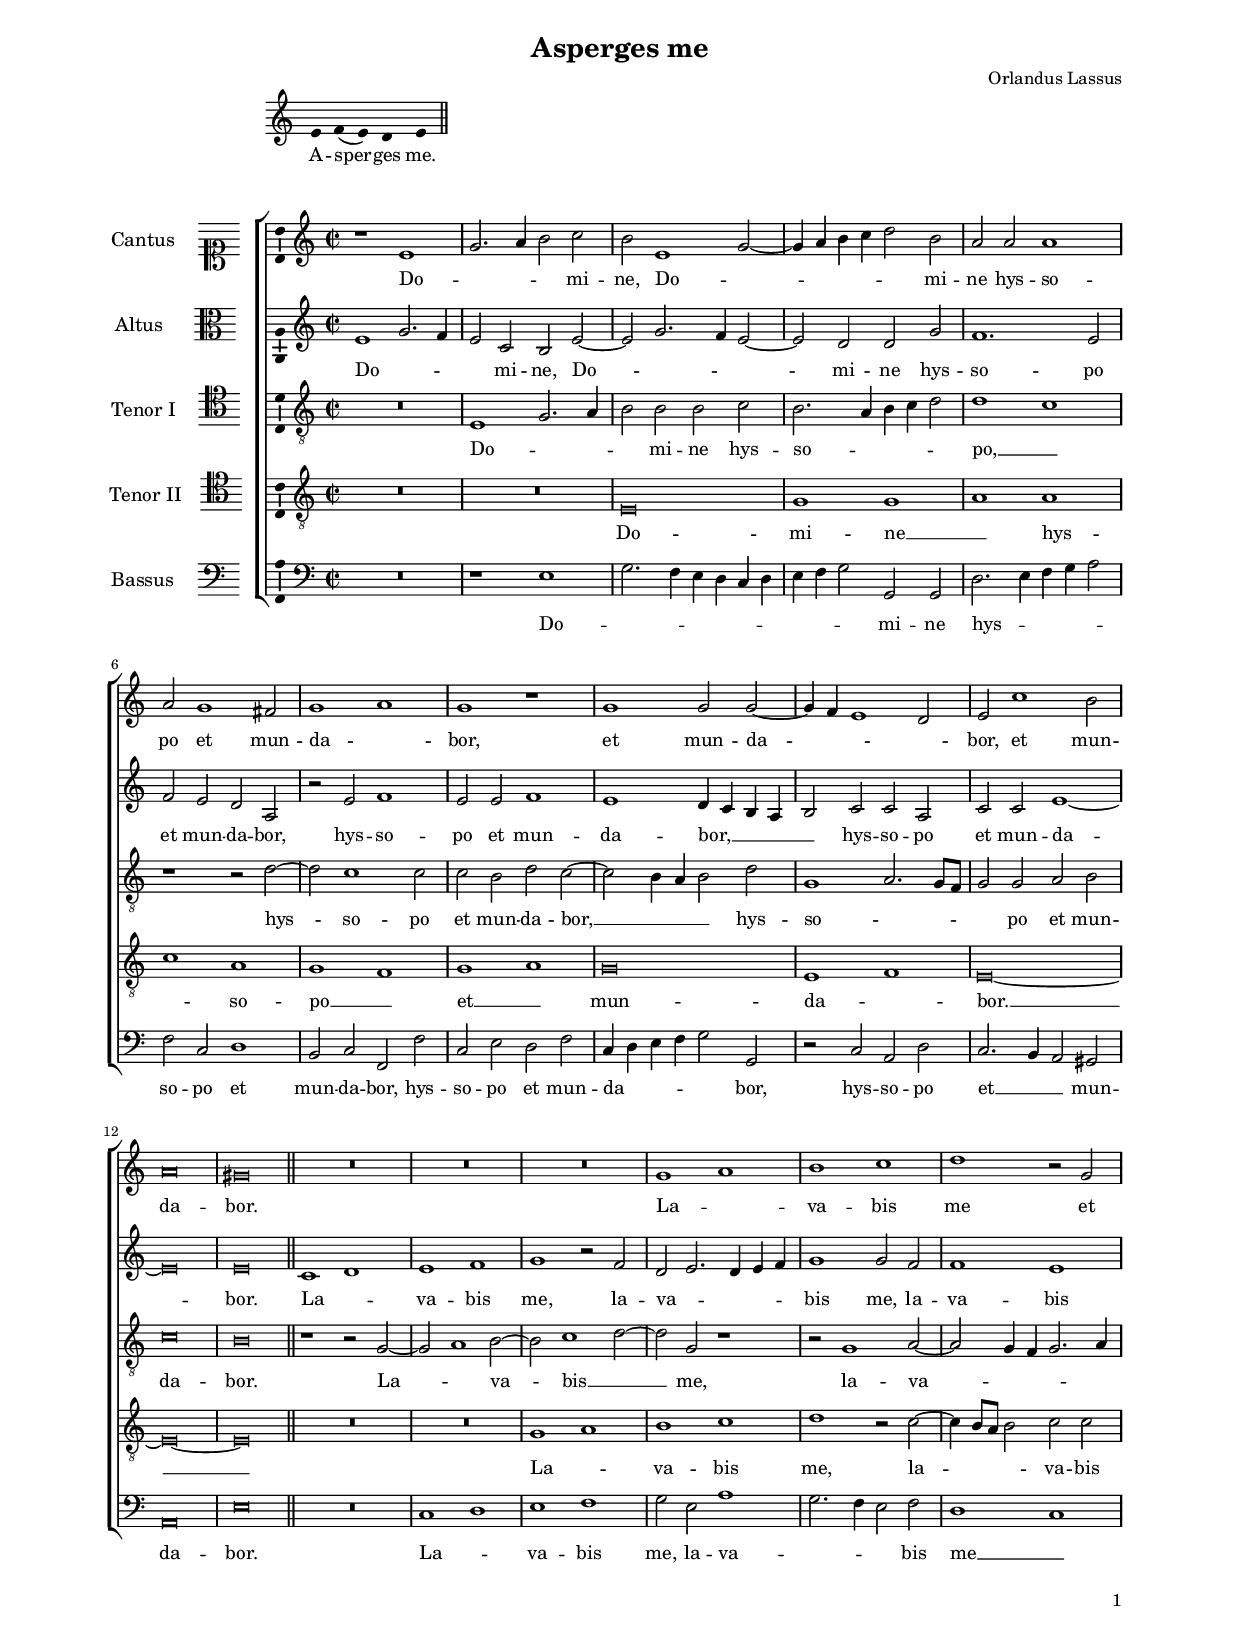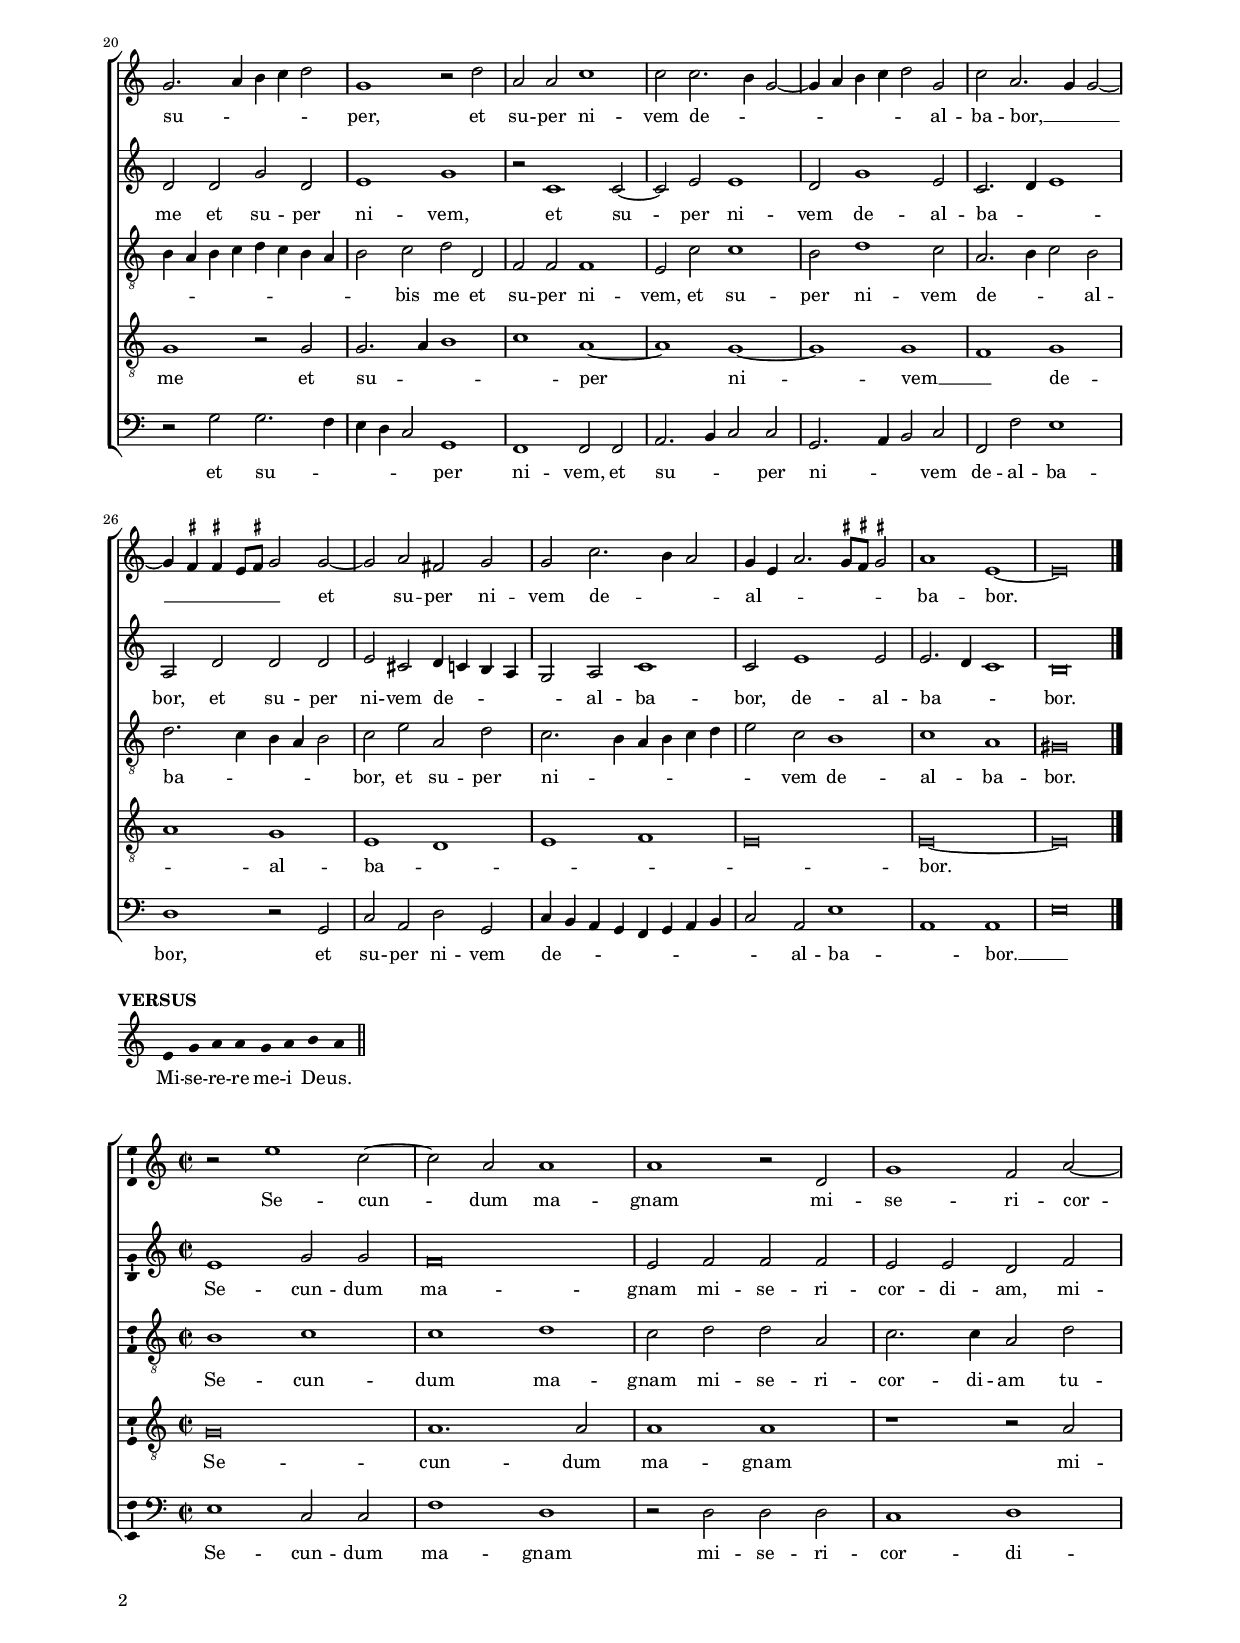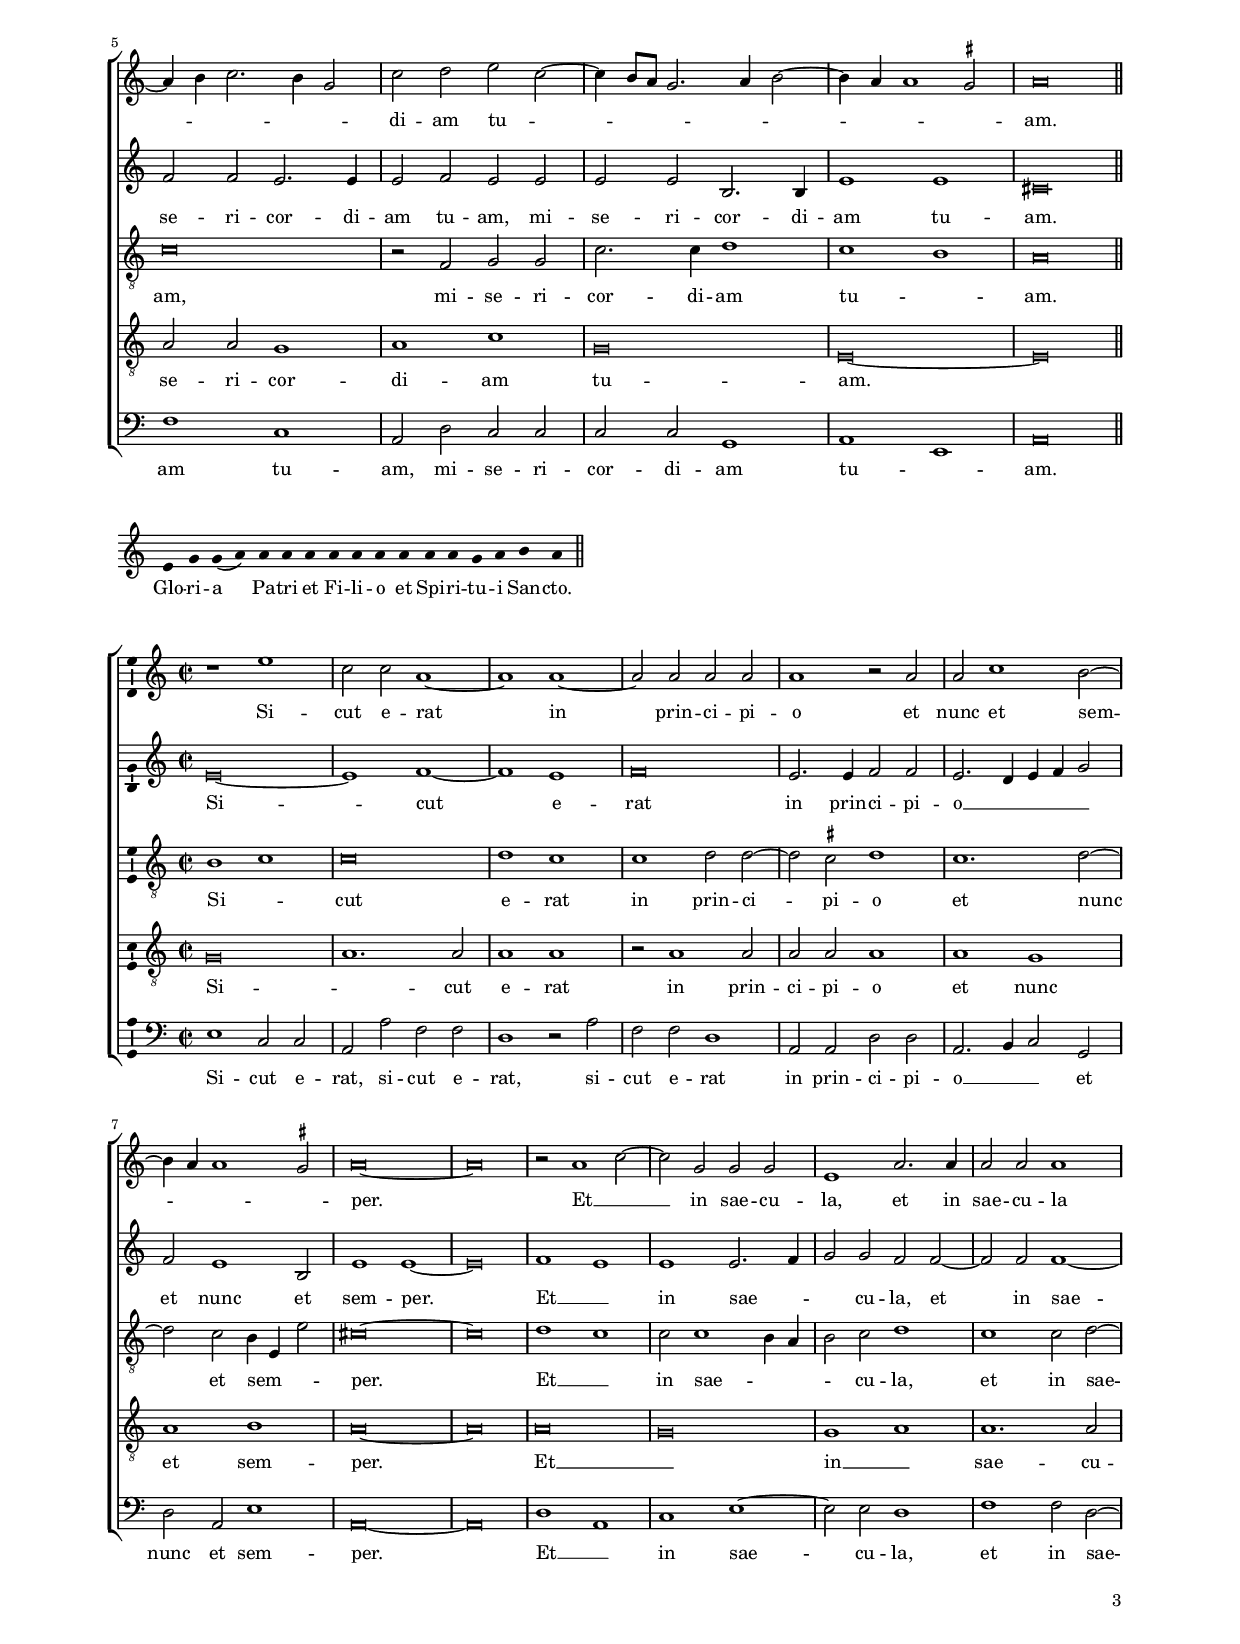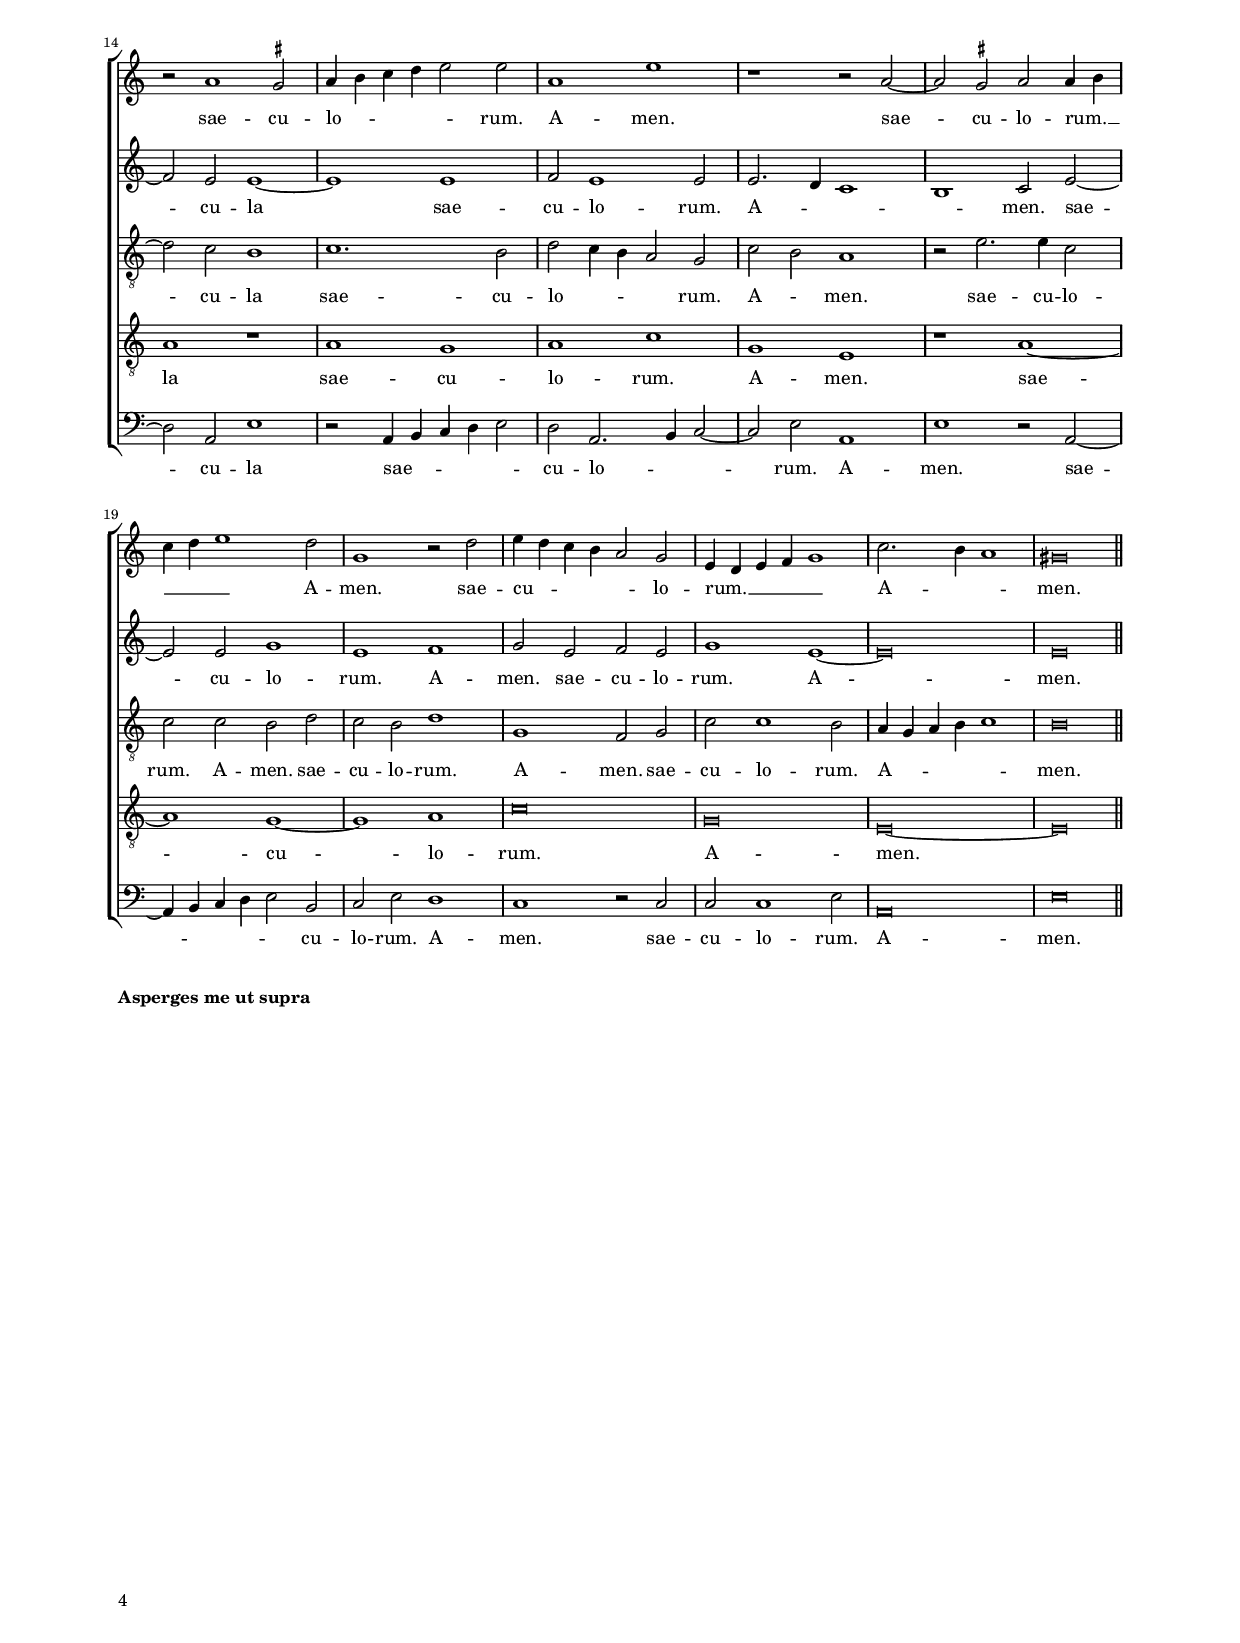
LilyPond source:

\header
{
  title="Asperges me"
  composer="Orlandus Lassus"
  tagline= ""
}

\version "2.24.1"
\language deutsch
#(set-global-staff-size 15)
% #(set-default-paper-size "letter")
#(ly:set-option 'point-and-click #f)

	
	ficta = { \once \set suggestAccidentals = ##t }
	
	forget = #(define-music-function (music) (ly:music?) #{
		\accidentalStyle forget
		$music
		\accidentalStyle default
		#})
	

\paper
	{
	top-margin = 1.8 \cm
	bottom-margin = 1.2 \cm
	left-margin = 2 \cm
	right-margin = 2 \cm
	ragged-bottom = ##f
	ragged-last-bottom = ##t
	print-page-number = ##f
	score-system-spacing = #'((basic-distance . 16) (minimum-distance . 14) (padding . 5) (strechability . 150))
	system-system-spacing = #'((basic-distance . 16) (minimum-distance . 14) (padding . 5) (strechability . 150))
	oddFooterMarkup=\markup   \fill-line { "" \fromproperty #'page:page-number-string }
	evenFooterMarkup=\markup  \fill-line { \fromproperty #'page:page-number-string "" }
	last-bottom-spacing = #'((basic-distance . 12) (minimum-distance . 7) (padding . 4))
%	systems-per-page = 3
%	page-count = 4
%	min-systems-per-page = 3
	}

	
%%%%%%%%%%%%%%%%%%%%%%%%%% ASPERGES ME - INTONATION
	
	

global = {
	\key c \major
	\override Staff.TimeSignature.stencil = #'()
	\set Score.timing = ##f
	}

cantus =  \relative c''
	{
	\override Stem.transparent = ##t
	e,4 f( e) d e \bar "||"  \noPageBreak
	}

lyricscantus = \lyricmode {
	A -- sper -- ges me.
	}

\score	
	{
	% \transpose {    
	\new ChoirStaff \with { \override StaffGrouper.staff-staff-spacing.basic-distance = #12 }
	<<

	\new Staff << \global
	\new Voice="v1" {
		\set Staff.midiInstrument = "reed organ"
		\clef violin
		\cantus }
	\new Lyrics \lyricsto "v1" {\lyricscantus }
	>>
	>>
	% } % transpose
	

	\layout
	{
	indent = 2.5\cm
	\context { \Staff \override TimeSignature.break-visibility = #end-of-line-invisible }
%	\context { \Lyrics \override VerticalAxisGroup.nonstaff-relatedstaff-spacing.padding = #2 }
	\context { \Score \override BarNumber.padding = #2 }
	\context { \Voice \override NoteHead.style = #'baroque }
	}
    }
	
%%%%%%%%%%%%%%%%%%%%%%%%%%%% DOMINE HYSSOPO
	
global = {
	\key c \major
	\time 2/2 \set Score.measureLength = #(ly:make-moment 2/1)
	\set Score.tempoHideNote = ##t
	\tempo 2 = 90
	\skip 1*2*13 \bar "||"
	\skip 1*2*18 \bar "|."
	}
	

incipitcantus = \markup { \score {
	{
	\set Staff.instrumentName = \markup { \fontsize #1 "Cantus" }
	\key c \major
	\clef soprano
	s4 \bar ""
	}
	\layout  {
	raggedright = ##t
	indent = 1.8 \cm
	line-width = 2.5 \cm
	\context { \Staff \remove Time_signature_engraver }
	\override Staff.Clef.Y-extent = #'(0 . 0)
	}} \hspace #1 }
      
      
incipitaltus = \markup { \score {
	{
	\set Staff.instrumentName = \markup { \fontsize #1 "Altus" }
	\key c \major
	\clef alto
	s4 \bar ""
	}
	\layout  {
	raggedright = ##t
	indent = 1.8 \cm
	line-width = 2.5 \cm
	\context { \Staff \remove Time_signature_engraver }
	\override Staff.Clef.Y-extent = #'(0 . 0)
	}} \hspace #1 }


incipittenor = \markup { \score {
	{
	\set Staff.instrumentName = \markup { \fontsize #1 "Tenor I" }
	\key c \major
	\clef tenor
	s4 \bar ""
	}
	\layout  {
	raggedright = ##t
	indent = 1.8 \cm
	line-width = 2.5 \cm
	\context { \Staff \remove Time_signature_engraver }
	\override Staff.Clef.Y-extent = #'(0 . 0)
	}} \hspace #1 }
      
      
incipitquintus = \markup { \score {
	{
	\set Staff.instrumentName = \markup { \fontsize #1 "Tenor II" }
	\key c \major
	\clef tenor
	s4 \bar ""
	}
	\layout  {
	raggedright = ##t
	indent = 1.8 \cm
	line-width = 2.5 \cm
	\context { \Staff \remove Time_signature_engraver }
	\override Staff.Clef.Y-extent = #'(0 . 0)
	}} \hspace #1 }
      
      
incipitbassus = \markup { \score {
	{
	\set Staff.instrumentName = \markup { \fontsize #1 "Bassus" }
	\key c \major
	\clef bass
	s4 \bar ""
	}
	\layout  {
	raggedright = ##t
	indent = 1.8 \cm
	line-width = 2.5 \cm
	\context { \Staff \remove Time_signature_engraver }
	\override Staff.Clef.Y-extent = #'(0 . 0)
	}} \hspace #1 }


cantus =  \relative c''
	{
	r1 e,
	g2. a4 h2 c
	h2 e,1 g2~
	g4 a h c d2 h
%5
	a2 a a1 | \break \noPageBreak
	a2 g1 fis2
	g1 a
	g1 r
	g1 g2 g~
%10
	g4 f e1 d2 |
	e2 c'1 h2 \break \noPageBreak
	a\breve
	gis\breve |
	R\breve
%15
	R\breve |
	R\breve
	g1 a
	h1 c
	d1 r2 g, \pageBreak
%20
	g2. a4 h c d2 |
	g,1 r2 d'
	a2 a c1	
	c2 c2. h4 g2~
	g4 a h c d2 g,
%25
	c2 a2. g4 g2~ | \break \noPageBreak
	g4 \ficta fis \ficta fis! e8 \ficta fis! g2 g~
	g2 a fis g
	g2 c2. h4 a2
	g4 e a2. \ficta gis8 \ficta fis \ficta gis!2
%30
	a1 e~ |
	e\breve |
	}


altus =  \relative c'
	{
	e1 g2. f4
	e2 c h e~
	e2 g2. f4 e2~
	e2 d d g
%5
	f1. e2 |
	f2 e d a
	r2 e' f1
	e2 e f1
	e1 d4 c h a
%10
	h2 c c a |
	c2 c e1~
	e\breve
	e\breve |
	c1 d
%15
	e1 f |
	g1 r2 f
	d2 e2. d4 e f
	g1 g2 f
	f1 e
%20
	d2 d g d |
	e1 g
	r2 c,1 c2~
	c2 e e1
	d2 g1 e2
%25
	c2. d4 e1 |
	a,2 d d d
	e2 cis d4 c h a
	g2 a c1
	c2 e1 e2
%30
	e2. d4 c1 |
	h\breve |
	}


tenor =  \relative c'
	{
	R\breve
	e,1 g2. a4
	h2 h h c
	h2. a4 h c d2
%5
	d1 c |
	r1 r2 d~
	d2 c1 c2
	c2 h d c~
	c2 h4 a h2 d
%10
	g,1 a2. g8 f |
	g2 g a h
	c\breve
	h\breve |
	r1 r2 g~
%15
	g2 a1 h2~ |
	h2 c1 d2~
	d2 g, r1
	r2 g1 a2~
	a2 g4 f g2. a4
%20
	h4 a h c d c h a |
	h2 c d d,
	f2 f f1
	e2 c' c1
	h2 d1 c2
%25
	a2. h4 c2 h |
	d2. c4 h a h2
	c2 e a, d
	c2. h4 a h c d
	e2 c h1
%30
	c1 a |
	gis\breve |
	}


quintus  =  \relative c'
	{
	R\breve
	R\breve
	e,\breve
	g1 g
%5
	a1 a |
	c1 a	
	g1 f
	g1 a
	g\breve
%10
	e1 f |
	e\breve~
	e\breve~
	e\breve |
	R\breve
%15
	R\breve |
	g1 a
	h1 c
	d1 r2 c~
	c4 h8 a h2 c2 c
%20
	g1 r2 g |
	g2. a4 h1
	c1 a~
	a1 g~
	g1 g
%25
	f1 g |
	a1 g
	e1 d
	e1 f
	e\breve
%30
	e\breve~
	e\breve |
	}


bassus  =  \relative c
	{
	R\breve
	r1 e
	g2. f4 e d c d
	e4 f g2 g, g
%5
	d'2. e4 f g a2 |
	f2 c d1
	h2 c f, f'
	c2 e d f
	c4 d e f g2 g,
%10
	r2 c a d |
	c2. h4 a2 gis
	a\breve
	e'\breve |
	R\breve
%15
	c1 d |
	e1 f
	g2 e a1
	g2. f4 e2 f
	d1 c
%20
	r2 g' g2. f4 |
	e4 d c2 g1
	f1 f2 f
	a2. h4 c2 c
	g2. a4 h2 c
%25
	f,2 f' e1 |
	d1 r2 g,
	c2 a d g,
	c4 h a g f g a h
	c2 a e'1
%30
	a,1 a |
	e'\breve |
	}


lyricscantus = \lyricmode {
	Do -- _ _ _ mi -- ne,
	Do -- _ _ _ _ _ mi -- ne
	hys -- so -- po et mun -- da -- _ bor,
	et mun -- da -- _ _ _ bor,
	et mun -- da -- bor.
	La -- _ va -- bis me
	et su -- _ _ _ _ per,
	et su -- per ni -- vem de -- _ _ _ _ _ _ al -- ba -- bor, __ _ _ _ _ _ _ _
	et su -- per ni -- vem de -- _ _ al -- _ _ _ _ _ ba -- bor.
	}


lyricsaltus = \lyricmode {
	Do -- _ _ _ mi -- ne,
	Do -- _ _ _ mi -- ne
	hys -- so -- po et mun -- da -- bor,
	hys -- so -- po et mun -- da -- bor, __ _ _ _ _ 
	hys -- so -- po et mun -- da -- bor.
	La -- _ va -- bis me,
	la -- va -- _ _ _ _ bis me,
	la -- va -- bis me
	et su -- per ni -- vem,
	et su -- per ni -- vem de -- al -- ba -- _ _ bor,
	et su -- per ni -- vem de -- _ _ _ _ al -- ba -- bor,
	de -- al -- ba -- _ _ bor.
	}


lyricstenor = \lyricmode {
	Do -- _ _ _ mi -- ne
	hys -- so -- _ _ _ _ po, __ _ 
	hys -- so -- po et mun -- da -- bor, __ _ _ _ 
	hys -- so -- _ _ _ _ po et mun -- da -- bor.
	La -- _ va -- bis __ _ me,
	la -- va -- _ _ _ _ _ _ _ _ _ _ _ _ _ bis me
	et su -- per ni -- vem,
	et su -- per ni -- vem de -- _ _ al -- ba -- _ _ _ _ bor,
	et su -- per ni -- _ _ _ _ _ _ vem de -- al -- ba -- bor.
	}


lyricsquintus = \lyricmode {
	Do -- mi -- ne __ _
	hys -- _ so -- po __ _ et __ _ mun -- da -- _ bor. __
	La -- _ va -- bis me,
	la -- _ _ _ va -- bis me
	et su -- _ _ _ per ni -- vem __ _ de -- _ al -- ba -- _ _ _ _ bor.
	}


lyricsbassus = \lyricmode {
	Do -- _ _ _ _ _ _ _ _ _ mi -- ne
	hys -- _ _ _ _ so -- po et mun -- da -- bor,
	hys -- so -- po et mun -- da -- _ _ _ _ bor,
	hys -- so -- po et __ _ _ mun -- da -- bor.
	La -- _ va -- bis me,
	la -- va -- _ _ _ bis me __ _
	et su -- _ _ _ _ per ni -- vem,
	et su -- _ _ per ni -- _ _ vem de -- al -- ba -- bor,
	et su -- per ni -- vem de -- _ _ _ _ _ _ _ _ al -- ba -- _ bor. __ _
	}


\score
{  
	% \transpose {
	\new ChoirStaff \with { \override StaffGrouper.staff-staff-spacing.basic-distance = #12 }
	<<

	\new Staff << \global
	\new Voice="v1" {
		\set Staff.instrumentName=\incipitcantus
		\set Staff.midiInstrument = "reed organ"
		\clef violin
		\cantus }
	\new Lyrics \lyricsto "v1" {\lyricscantus }
	>>


	\new Staff << \global
	\new Voice="v2" {
		\set Staff.instrumentName=\incipitaltus
		\set Staff.midiInstrument = "reed organ"
		\clef violin % "G_8"
		\altus}
	\new Lyrics \lyricsto "v2" {\lyricsaltus }
	>>


	\new Staff << \global
	\new Voice="v3" {
		\set Staff.instrumentName=\incipittenor
		\set Staff.midiInstrument = "reed organ"
		\clef "G_8"
		\tenor }
	\new Lyrics \lyricsto "v3" {\lyricstenor }
	>>


	\new Staff << \global
	\new Voice="v5" {
		\set Staff.instrumentName=\incipitquintus
		\set Staff.midiInstrument = "reed organ"
		\clef "G_8"
		\quintus}
	\new Lyrics \lyricsto "v5" {\lyricsquintus }
	>>


	\new Staff << \global
	\new Voice="v4" {
		\set Staff.instrumentName=\incipitbassus
		\set Staff.midiInstrument = "reed organ"
		\clef bass
		\bassus }
	\new Lyrics \lyricsto "v4" {\lyricsbassus}
	>>

	>>
	% } % transpose

	\layout
	{
	indent = 2.5 \cm
	\context { \Staff \override TimeSignature.break-visibility = #end-of-line-invisible }
	\context { \Lyrics \override VerticalAxisGroup.nonstaff-relatedstaff-spacing.padding = #1.4 }
%	\context { \Lyrics \override LyricText.font-size = #1 }
	\context { \Staff \consists Ambitus_engraver }
	\context { \Score \override BarNumber.padding = #2 }
	\context { \Voice \override NoteHead.style = #'baroque }
	}


\midi
	{
	}

}


%%%%%%%%%%%%%%%%%%%%%%%%%% VERSUS - MISERERE MEI - INTONATION
	
	

global = {
	\key c \major
	\override Staff.TimeSignature.stencil = #'()
	\set Score.timing = ##f
	}

cantus =  \relative c''
	{
	\override Stem.transparent = ##t
	e,4 g a a g a h a \bar "||"  
	}

lyricscantus = \lyricmode {
	Mi -- se -- re -- re me -- i De -- us.
	}

\score	
	{
	% \transpose {    
	\new ChoirStaff \with { \override StaffGrouper.staff-staff-spacing.basic-distance = #12 }
	<<

	\new Staff << \global
	\new Voice="v1" {
		\set Staff.midiInstrument = "reed organ"
		\clef violin
		\cantus }
	\new Lyrics \lyricsto "v1" {\lyricscantus }
	>>
	>>
	% } % transpose
	

	\layout
	{
	indent = 0\cm
	\context { \Staff \override TimeSignature.break-visibility = #end-of-line-invisible }
%	\context { \Lyrics \override VerticalAxisGroup.nonstaff-relatedstaff-spacing.padding = #2 }
	\context { \Score \override BarNumber.padding = #2 }
	\context { \Voice \override NoteHead.style = #'baroque }
	}
	
	\header { piece = \markup { \bold "VERSUS"} }
	
    }


%%%%%%%%%%%%%%%%%%%%  SECUNDUM MAGNAM MISERICORDIAM 


global = {
	\key c \major
	\time 2/2 \set Score.measureLength = #(ly:make-moment 2/1)
	\set Score.tempoHideNote = ##t
	\tempo 2 = 90
	\skip 1*2*9 \bar "||"
	}


cantus =  \relative c''
	{
	r2 e1 c2~
	c2 a a1
	a1 r2 d,
	g1 f2 a~ \pageBreak
%5
	a4 h c2. h4 g2 |
	c2 d e c~
	c4 h8 a g2. a4 h2~
	h4 a a1 \ficta gis2
	a\breve | \noPageBreak
	}


altus =  \relative c'
	{
	e1 g2 g
	f\breve
	e2 f f f
	e2 e d f
%5
	f2 f e2. e4 |
	e2 f e e
	e2 e h2. h4
	e1 e
	cis\breve |
	}


tenor =  \relative c'
	{
	h1 c
	c1 d
	c2 d d a
	c2. c4 a2 d
%5
	c\breve |
	r2 f, g g
	c2. c4 d1
	c1 h
	a\breve |
	}


quintus  =  \relative c'
	{
	g\breve
	a1. a2
	a1 a
	r1 r2 a
%5
	a2 a g1 |
	a1 c
	g\breve
	e\breve~
	e\breve |
	}


bassus  =  \relative c
	{
	e1 c2 c
	f1 d
	r2 d d d
	c1 d
%5
	f1 c |
	a2 d c c
	c2 c g1
	a1 e
	a\breve |
	}


lyricscantus = \lyricmode {
	Se -- cun -- dum ma -- gnam mi -- se -- ri -- cor -- _ _ _ _ di -- am tu -- _ _ _ _ _ _ _ _ _ am.
	}


lyricsaltus = \lyricmode {
	Se -- cun -- dum ma -- gnam mi -- se -- ri -- cor -- di -- am,
	mi -- se -- ri -- cor -- di -- am tu -- am,
	mi -- se -- ri -- cor -- di -- am tu -- am.
	}


lyricstenor = \lyricmode {
	Se -- cun -- dum ma -- gnam mi -- se -- ri -- cor -- di -- am tu -- am,
	mi -- se -- ri -- cor -- di -- am tu -- _ am.
	}


lyricsquintus = \lyricmode {
	Se -- cun -- dum ma -- gnam mi -- se -- ri -- cor -- di -- am tu -- am.
	}


lyricsbassus = \lyricmode {
	Se -- cun -- dum ma -- gnam mi -- se -- ri -- cor -- di -- am tu -- am,
	mi -- se -- ri -- cor -- di -- am tu -- _ am.
	}


\score
	{  
	% \transpose {
	\new ChoirStaff \with { \override StaffGrouper.staff-staff-spacing.basic-distance = #12 }
	<<

	\new Staff <<\global
	\new Voice="v1" {
	  %\set Staff.instrumentName=Cantus
		\set Staff.midiInstrument = "reed organ"
		\clef violin
		\cantus }
	\new Lyrics \lyricsto "v1" {\lyricscantus }
	>>


	\new Staff << \global
	\new Voice="v2" {
	  %\set Staff.instrumentName=Altus
		\set Staff.midiInstrument = "reed organ"
		\clef violin % "G_8"
		\altus}
	\new Lyrics \lyricsto "v2" {\lyricsaltus }
	>>


	\new Staff <<\global
	\new Voice="v3" {
	  %\set Staff.instrumentName=Tenor
		\set Staff.midiInstrument = "reed organ"
		\clef "G_8"
		\tenor }
	\new Lyrics \lyricsto "v3" {\lyricstenor }
	>>


	\new Staff << \global
	\new Voice="v5" {
	  %\set Staff.instrumentName=Quintus
		\set Staff.midiInstrument = "reed organ"
		\clef "G_8"
		\quintus}
	\new Lyrics \lyricsto "v5" {\lyricsquintus }
	>>


	\new Staff <<\global
	\new Voice="v4" {
	  %\set Staff.instrumentName=Bassus
		\set Staff.midiInstrument = "reed organ"
		\clef bass
		\bassus }
	\new Lyrics \lyricsto "v4" {\lyricsbassus}
	>>
	
	>>
	% } % transpose

	\layout
	{
	indent = 0 \cm
	\context { \Staff \override TimeSignature.break-visibility = #end-of-line-invisible }
	\context { \Lyrics \override VerticalAxisGroup.nonstaff-relatedstaff-spacing.padding = #1.4 }
%	\context { \Lyrics \override LyricText.font-size = #1 }
	\context { \Staff \consists Ambitus_engraver }
	\context { \Score \override BarNumber.padding = #2 }
	\context { \Voice \override NoteHead.style = #'baroque }
	}

\midi
	{
	}
	
}

%%%%%%%%%%%%%%%%%%%%%%%%%% DOXOLOGIA - INTONATION
	

global = {
	\key c \major
	\override Staff.TimeSignature.stencil = #'()
	\set Score.timing = ##f
	}

cantus =  \relative c''
	{
	\override Stem.transparent = ##t
	e,4 g g( a) a a a a a a a a a g a h a \bar "||" \noPageBreak
	}

lyricscantus = \lyricmode {
	Glo -- ri -- a Pa -- tri et Fi -- li -- o et Spi -- ri -- tu -- i San -- cto.
	}

\score	
	{
	% \transpose {    
	\new ChoirStaff \with { \override StaffGrouper.staff-staff-spacing.basic-distance = #12 }
	<<

	\new Staff << \global
	\new Voice="v1" {
		\set Staff.midiInstrument = "reed organ"
		\clef violin
		\cantus }
	\new Lyrics \lyricsto "v1" {\lyricscantus }
	>>
	>>
	% } % transpose
	
		
	\layout
	{
	indent = 0\cm
	ragged-last = ##t
	\context { \Staff \override TimeSignature.break-visibility = #end-of-line-invisible }
	\context { \Score \override BarNumber.padding = #2 }
	\context { \Voice \override NoteHead.style = #'baroque }
	}
	
    }

%%%%%%%%%%%%%%%%%%%%  SICUT ERAT IN PRINCIPIO 


global = {
	\key c \major
	\time 2/2 \set Score.measureLength = #(ly:make-moment 2/1)
	\set Score.tempoHideNote = ##t
	\tempo 2 = 90
	\skip 1*2*24 \bar "||"
	}


cantus =  \relative c''
	{
	r1 e
	c2 c a1~
	a1 a~
	a2 a a a
%5
	a1 r2 a |
	a2 c1 h2~ \break \noPageBreak
	h4 a a1 \ficta gis2
	a\breve~
	a\breve
%10
	r2 a1 c2~
	c2 g g g |
	e1 a2. a4	
	a2 a a1 \pageBreak
	r2 a1 \ficta gis2
%15
	a4 h c d e2 e |
	a,1 e'
	r1 r2 a,~
	a2 \ficta gis a a4 h \break
	c4 d e1 d2
%20
	g,1 r2 d' |
	e4 d c h a2 g
	e4 d e f g1
	c2. h4 a1
	gis\breve |
	}


altus =  \relative c'
	{
	e\breve~
	e1 f~
	f1 e
	f\breve
%5
	e2. e4 f2 f |
	e2. d4 e f g2
	f2 e1 h2
	e1 e~
	e\breve |
%10
	f1 e |
	e1 e2. f4
	g2 g f f~
	f2 f f1~
	f2 e e1~
%15
	e1 e |
	f2 e1 e2
	e2. d4 c1
	h1 c2 e~
	e2 e g1
%20
	e1 f |
	g2 e f e
	g1 e~
	e\breve
	e\breve |
	}


tenor =  \relative c'
	{
	h1 c
	c\breve
	d1 c
	c1 d2 d~
%5
	d2 \ficta cis d1 |
	c1. d2~
	d2 c h4 e, e'2
	cis\breve~
	cis\breve |
%10
	d1 c |
	c2 c1 h4 a
	h2 c d1
	c1 c2 d~
	d2 c h1
%15
	c1. h2 |
	d2 c4 h a2 g
	c2 h a1
	r2 e'2. e4 c2
	c2 c h d
%20
	c2 h d1 |
	g,1 f2 g
	c2 c1 h2
	a4 g a h c1
	h\breve |
	}


quintus  =  \relative c'
	{
	g\breve
	a1. a2
	a1 a
	r2 a1 a2
%5
	a2 a a1 |
	a1 g
	a1 h
	a\breve~
	a\breve |
%10
	a\breve |
	g\breve
	g1 a
	a1. a2
	a1 r
%15
	a1 g |
	a1 c
	g1 e
	r1 a~
	a1 g~
%20
	g1 a |
	c\breve
	g\breve
	e\breve~
	e\breve |
	}


bassus  =  \relative c
	{
	e1 c2 c
	a2 a' f f
	d1 r2 a'
	f2 f d1
%5
	a2 a d d |
	a2. h4 c2 g
	d'2 a e'1
	a,\breve~
	a\breve |
%10
	d1 a
	c1 e~ |
	e2 e d1	
	f1 f2 d~
	d2 a e'1
%15
	r2 a,4 h c d e2 |
	d2 a2. h4 c2~
	c2 e a,1
	e'1 r2 a,~
	a4 h c d e2 h
%20
	c2 e d1 |
	c1 r2 c
	c2 c1 e2
	a,\breve
	e'\breve |
	}


lyricscantus = \lyricmode {
	Si -- cut e -- rat in prin -- ci -- pi -- o et nunc et sem -- _ _ _ per.
	Et __ _ in sae -- cu -- la,
	et in sae -- cu -- la sae -- cu -- lo -- _ _ _ _ rum.
	A -- men.
	sae -- cu -- lo -- rum. __ _ _ _ _ A -- men.
	sae -- cu -- _ _ _ _ lo -- rum. __ _ _ _ _ A -- _ _ men.
	}


lyricsaltus = \lyricmode {
	Si -- cut e -- rat in prin -- ci -- pi -- o __ _ _ _ _ et nunc et sem -- per.
	Et __ _ in sae -- _ _ cu -- la,
	et in sae -- cu -- la sae -- cu -- lo -- rum.
	A -- _ _ _ men.
	sae -- cu -- lo -- rum. A -- men.
	sae -- cu -- lo -- rum. A -- men.
	}


lyricstenor = \lyricmode {
	Si -- _ cut e -- rat in prin -- ci -- pi -- o et nunc et sem -- _ _ per.
	Et __ _ in sae -- _ _ _ cu -- la,	
	et in sae -- cu -- la sae -- cu -- lo -- _ _ _ rum.
	A -- _ men.
	sae -- cu -- lo -- rum. A -- men.
	sae -- cu -- lo -- rum. A -- men.
	sae -- cu -- lo -- rum. A -- _ _ _ _ men.
	}


lyricsquintus = \lyricmode {
	Si -- _ cut e -- rat in prin -- ci -- pi -- o et nunc et sem -- per.
	Et __ _ in __ _ sae -- cu -- la sae -- cu -- lo -- rum.
	A -- men.
	sae -- cu -- lo -- rum. A -- men.
	}


lyricsbassus = \lyricmode {
	Si -- cut e -- rat,
	si -- cut e -- rat,
	si -- cut e -- rat in prin -- ci -- pi -- o __ _ _ et nunc et sem -- per.
	Et __ _ in sae -- cu -- la,	
	et in sae -- cu -- la sae -- _ _ _ _ cu -- lo -- _ _ rum.
	A -- men.
	sae -- _ _ _ _ cu -- lo -- rum. A -- men.
	sae -- cu -- lo -- rum. A -- men.
	}


\score
	{  
	% \transpose {
	\new ChoirStaff \with { \override StaffGrouper.staff-staff-spacing.basic-distance = #12 }
	<<

	\new Staff <<\global
	\new Voice="v1" {
	  %\set Staff.instrumentName=Cantus
		\set Staff.midiInstrument = "reed organ"
		\clef violin
		\cantus }
	\new Lyrics \lyricsto "v1" {\lyricscantus }
	>>


	\new Staff << \global
	\new Voice="v2" {
	  %\set Staff.instrumentName=Altus
		\set Staff.midiInstrument = "reed organ"
		\clef violin % "G_8"
		\altus}
	\new Lyrics \lyricsto "v2" {\lyricsaltus }
	>>


	\new Staff <<\global
	\new Voice="v3" {
	  %\set Staff.instrumentName=Tenor
		\set Staff.midiInstrument = "reed organ"
		\clef "G_8"
		\tenor }
	\new Lyrics \lyricsto "v3" {\lyricstenor }
	>>


	\new Staff << \global
	\new Voice="v5" {
	  %\set Staff.instrumentName=Quintus
		\set Staff.midiInstrument = "reed organ"
		\clef "G_8"
		\quintus}
	\new Lyrics \lyricsto "v5" {\lyricsquintus }
	>>


	\new Staff <<\global
	\new Voice="v4" {
	  %\set Staff.instrumentName=Bassus
		\set Staff.midiInstrument = "reed organ"
		\clef bass
		\bassus }
	\new Lyrics \lyricsto "v4" {\lyricsbassus}
	>>
	
	>>
	% } % transpose

	\layout
	{
	indent = 0 \cm
	\context { \Staff \override TimeSignature.break-visibility = #end-of-line-invisible }
	\context { \Lyrics \override VerticalAxisGroup.nonstaff-relatedstaff-spacing.padding = #1.4 }
%	\context { \Lyrics \override LyricText.font-size = #1 }
	\context { \Staff \consists Ambitus_engraver }
	\context { \Score \override BarNumber.padding = #2 }
	\context { \Voice \override NoteHead.style = #'baroque }
	}

\midi
	{
	}
	
}

\markup { \raise #-3 \bold "Asperges me ut supra" }


% EOF
